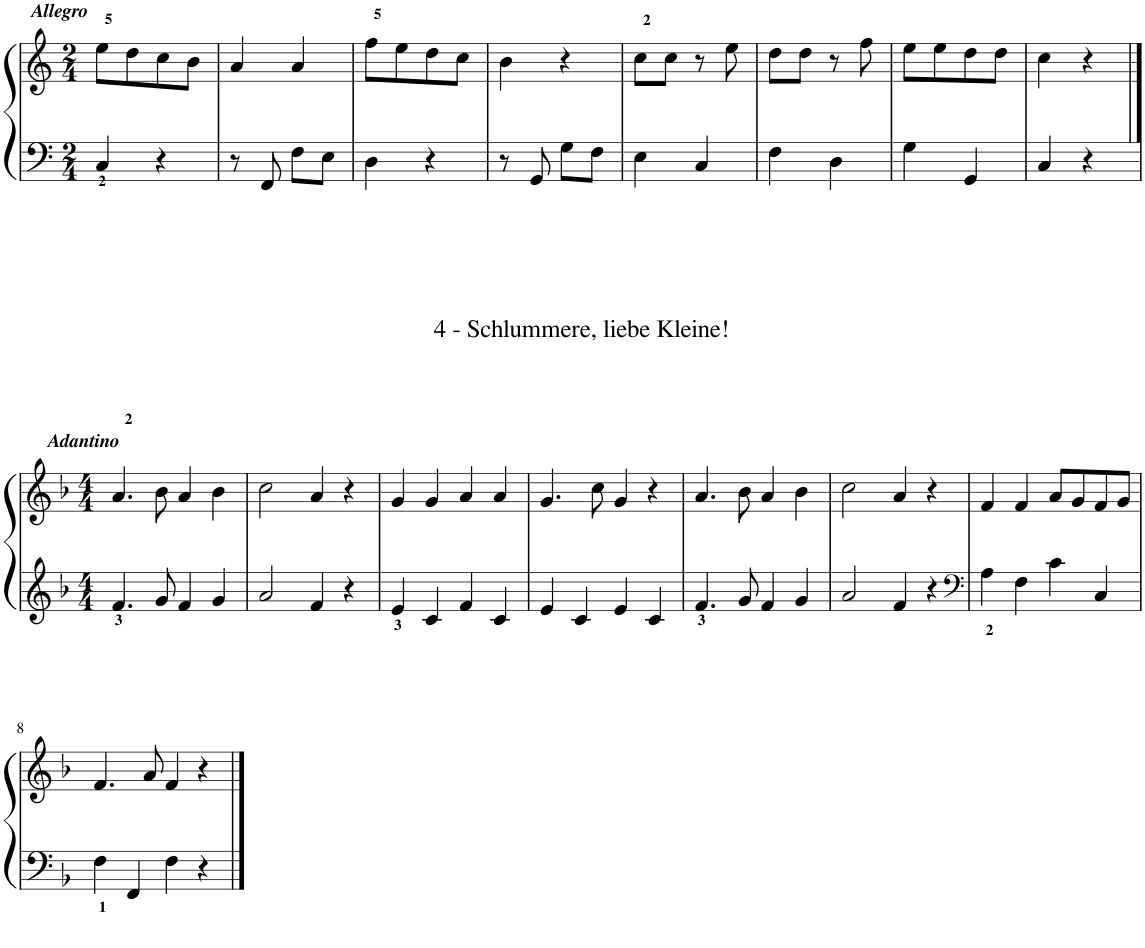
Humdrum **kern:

**kern	**kern
*part1	*part1
*staff2	*staff1
*I"Piano	*
*I'Pno.	*
!!LO:PB:g=z
*clefF4	*clefG2
*k[]	*k[]
*M2/4	*M2/4
=1	=1
!	!LO:TX:a:Bi:t=Allegro
4C/	8ee\L
.	8dd\
4r	8cc\
.	8b\J
=2	=2
8r	4a/
8FF/	.
8F\L	4a/
8E\J	.
=3	=3
4D\	8ff\L
.	8ee\
4r	8dd\
.	8cc\J
=4	=4
8r	4b\
8GG/	.
8G\L	4r
8F\J	.
=5	=5
4E\	8cc\L
.	8cc\J
4C/	8r
.	8ee\
=6	=6
4F\	8dd\L
.	8dd\J
4D\	8r
.	8ff\
=7	=7
4G\	8ee\L
.	8ee\
4GG/	8dd\
.	8dd\J
=8	=8
4C/	4cc\
4r	4r
!!LO:LB:g=z
==1	==1
*clefG2	*
*k[b-]	*k[b-]
*M4/4	*M4/4
!	!LO:TX:a:Bi:t=Adantino
4.f/	4.a/
8g/	8b-\
4f/	4a/
4g/	4b-\
=2	=2
2a/	2cc\
4f/	4a/
4r	4r
=3	=3
4e/	4g/
4c/	4g/
4f/	4a/
4c/	4a/
=4	=4
4e/	4.g/
4c/	.
.	8cc\
4e/	4g/
4c/	4r
=5	=5
4.f/	4.a/
8g/	8b-\
4f/	4a/
4g/	4b-\
=6	=6
2a/	2cc\
4f/	4a/
4r	4r
=7	=7
*clefF4	*
4A<\	4f/
4F\	4f/
4c\	8a/L
.	8g/
4C/	8f/
.	8g/J
!!LO:LB:g=z
=8	=8
4F<\	4.f/
4FF/	.
.	8a/
4F\	4f/
4r	4r
==	==
*-	*-
